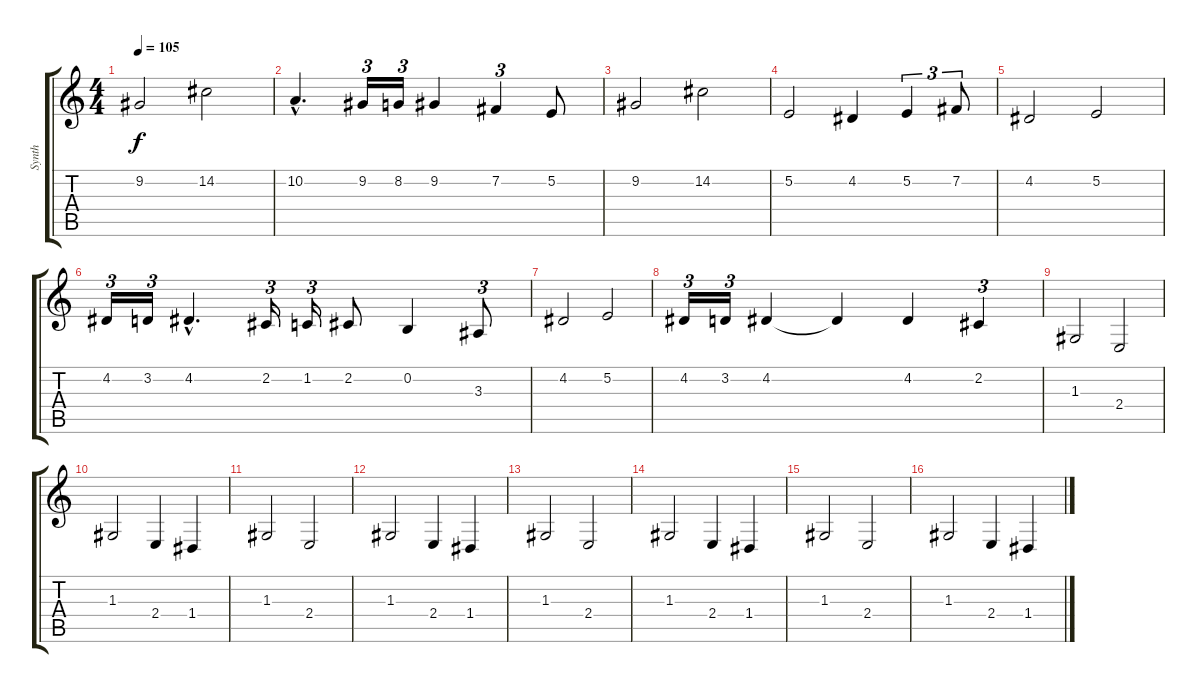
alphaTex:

\track ("Synth" "Synth") {instrument stringensemble1}
\staff {score tabs}
\tuning (E4 B3 G3 D3 A2 E2) {hide}
\ts (4 4)
\tempo 105
\clef g2
\ks c
9.2.2{dy f volume 16} 14.2.2 |
10.2{hac}.4{d} 9.2.16{tu (3 2)} 8.2.16{tu (3 2)} 9.2.4 7.2.4{tu (3 2)} 5.2.8 |
9.2.2 14.2.2 |
5.2.2 4.2.4 5.2.4{tu (3 2)} 7.2.8{tu (3 2)} |
4.2.2 5.2.2 |
4.2.16{tu (3 2)} 3.2.16{tu (3 2)} 4.2{hac}.4{d} 2.2.16{tu (3 2)} 1.2.16{tu (3 2)} 2.2.8 0.2.4 3.3.8{tu (3 2)} |
4.2.2 5.2.2 |
4.2.16{tu (3 2)} 3.2.16{tu (3 2)} 4.2.4 4.2{t}.4 4.2.4 2.2.4{tu (3 2)} |
1.3.2{volume 14 instrument stringensemble1} 2.4.2 |
1.3.2 2.4.4 1.4.4 |
1.3.2 2.4.2 |
1.3.2 2.4.4 1.4.4 |
1.3.2 2.4.2 |
1.3.2 2.4.4 1.4.4 |
1.3.2 2.4.2 |
1.3.2 2.4.4 1.4.4
